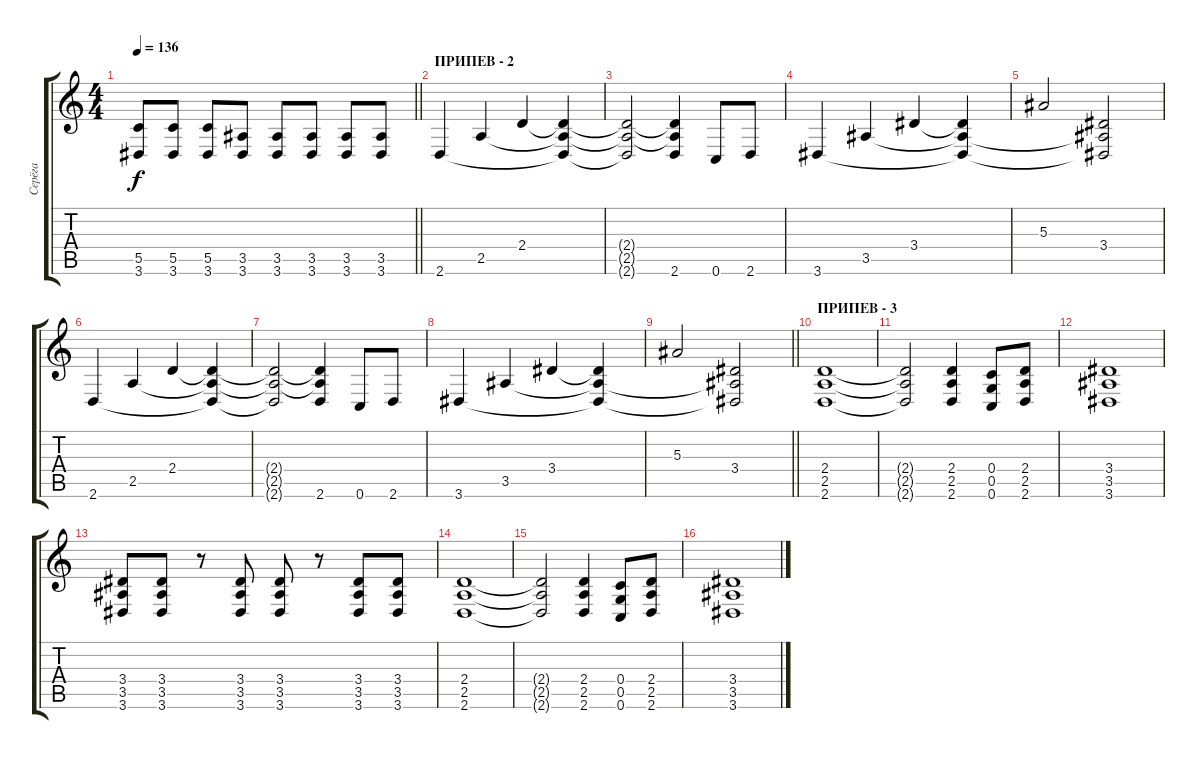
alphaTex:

\track ("Серёга" "Серёга") {instrument distortionguitar}
\staff {score tabs}
\tuning (D4 A3 F3 C3 G2 C2) {hide}
\ts (4 4)
\tempo 136
\clef g2
\barLineRight lightlight
\ks c
(5.5 3.6).8{dy f} (5.5 3.6).8 (5.5 3.6).8 (3.5 3.6).8 (3.5 3.6).8 (3.5 3.6).8 (3.5 3.6).8 (3.5 3.6).8 |
\section ("" "ПРИПЕВ - 2")
2.6.4 2.5.4 2.4.4 (2.4{t} 2.5{t} 2.6{t}).4 |
(2.4{t} 2.5{t} 2.6{t}).2 (2.4{t} 2.5{t} 2.6).4 0.6.8 2.6.8 |
3.6.4 3.5.4 3.4.4 (3.4{t} 3.5{t} 3.6{t}).4 |
5.3.2 (3.4 3.5{t} 3.6{t}).2 |
2.6.4 2.5.4 2.4.4 (2.4{t} 2.5{t} 2.6{t}).4 |
(2.4{t} 2.5{t} 2.6{t}).2 (2.4{t} 2.5{t} 2.6).4 0.6.8 2.6.8 |
3.6.4 3.5.4 3.4.4 (3.4{t} 3.5{t} 3.6{t}).4 |
\barLineRight lightlight
5.3.2 (3.4 3.5{t} 3.6{t}).2 |
\section ("" "ПРИПЕВ - 3")
(2.4 2.5 2.6).1 |
(2.4{t} 2.5{t} 2.6{t}).2 (2.4 2.5 2.6).4 (0.4 0.5 0.6).8 (2.4 2.5 2.6).8 |
(3.4 3.5 3.6).1 |
(3.4 3.5 3.6).8 (3.4 3.5 3.6).8 r.8 (3.4 3.5 3.6).8 (3.4 3.5 3.6).8 r.8 (3.4 3.5 3.6).8 (3.4 3.5 3.6).8 |
(2.4 2.5 2.6).1 |
(2.4{t} 2.5{t} 2.6{t}).2 (2.4 2.5 2.6).4 (0.4 0.5 0.6).8 (2.4 2.5 2.6).8 |
(3.4 3.5 3.6).1
